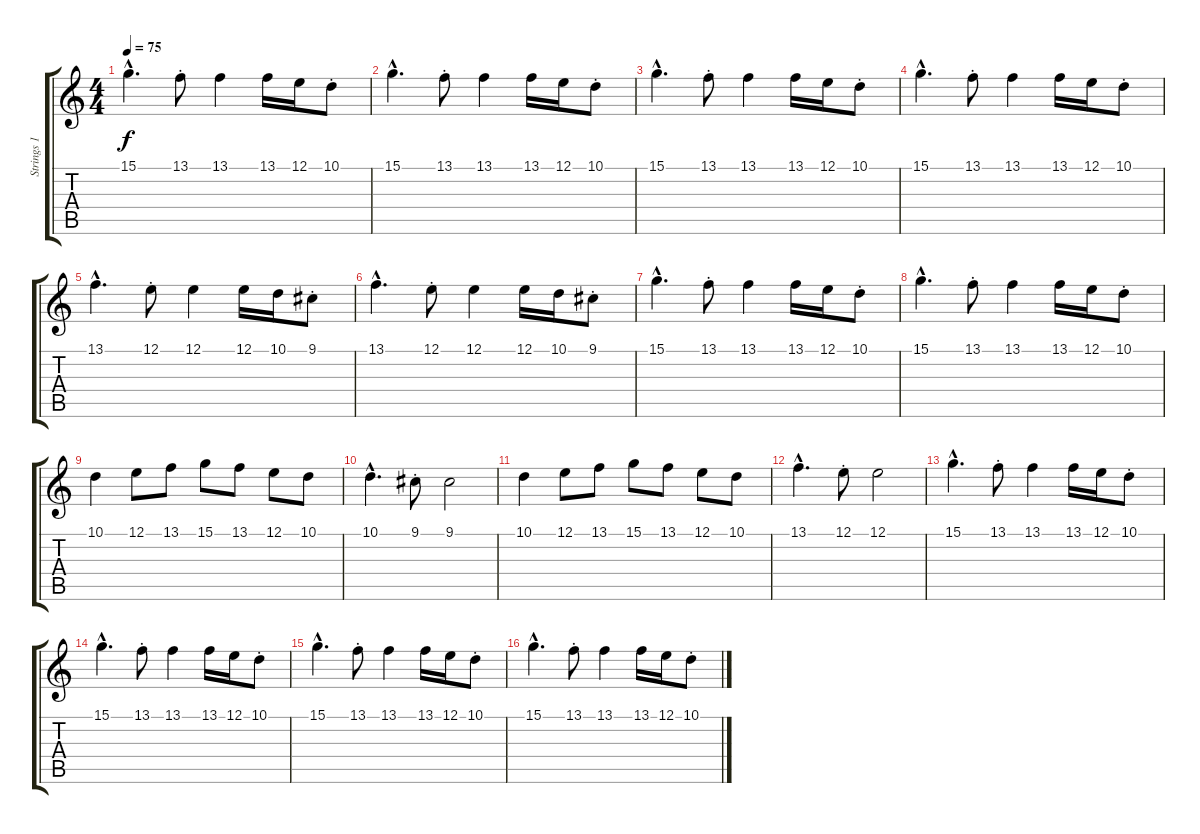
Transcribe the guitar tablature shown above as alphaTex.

\track ("Strings 1" "Strings 1") {instrument stringensemble1}
\staff {score tabs}
\tuning (E4 B3 G3 D3 A2 E2) {hide}
\ts (4 4)
\tempo 75
\clef g2
\ks c
15.1{hac}.4{d dy f instrument stringensemble1} 13.1{st}.8 13.1.4 13.1.16 12.1.16 10.1{st}.8 |
15.1{hac}.4{d} 13.1{st}.8 13.1.4 13.1.16 12.1.16 10.1{st}.8 |
15.1{hac}.4{d} 13.1{st}.8 13.1.4 13.1.16 12.1.16 10.1{st}.8 |
15.1{hac}.4{d} 13.1{st}.8 13.1.4 13.1.16 12.1.16 10.1{st}.8 |
13.1{hac}.4{d} 12.1{st}.8 12.1.4 12.1.16 10.1.16 9.1{st}.8 |
13.1{hac}.4{d} 12.1{st}.8 12.1.4 12.1.16 10.1.16 9.1{st}.8 |
15.1{hac}.4{d} 13.1{st}.8 13.1.4 13.1.16 12.1.16 10.1{st}.8 |
15.1{hac}.4{d} 13.1{st}.8 13.1.4 13.1.16 12.1.16 10.1{st}.8 |
10.1.4 12.1.8 13.1.8 15.1.8 13.1.8 12.1.8 10.1.8 |
10.1{hac}.4{d} 9.1{st}.8 9.1.2 |
10.1.4 12.1.8 13.1.8 15.1.8 13.1.8 12.1.8 10.1.8 |
13.1{hac}.4{d} 12.1{st}.8 12.1.2 |
15.1{hac}.4{d} 13.1{st}.8 13.1.4 13.1.16 12.1.16 10.1{st}.8 |
15.1{hac}.4{d} 13.1{st}.8 13.1.4 13.1.16 12.1.16 10.1{st}.8 |
15.1{hac}.4{d} 13.1{st}.8 13.1.4 13.1.16 12.1.16 10.1{st}.8 |
15.1{hac}.4{d} 13.1{st}.8 13.1.4 13.1.16 12.1.16 10.1{st}.8
